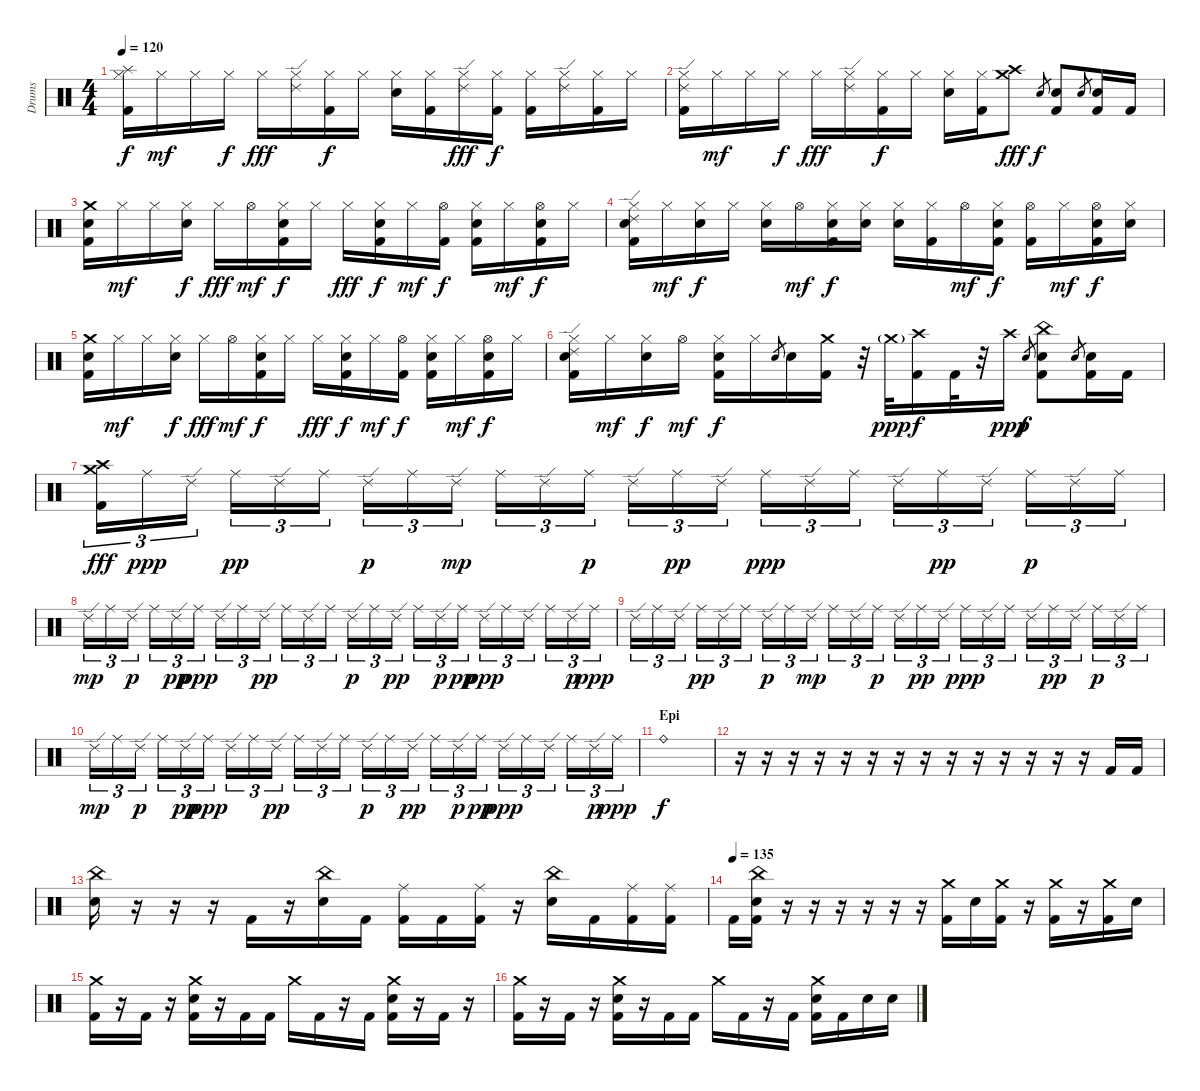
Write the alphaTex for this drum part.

\track ("Drums" "Drums") {instrument percussion}
\staff {score}
\articulation defaults
\ts (4 4)
\tempo 120
\clef neutral
\ks c
("Hi-Hat (closed)" "Splash (hit)" "Kick (hit) 2").16{dy f} "Hi-Hat (closed)".16{dy mf} "Hi-Hat (closed)".16 "Hi-Hat (closed)".16{dy f} "Hi-Hat (closed)".16{dy fff} ("Hi-Hat (closed)" "Ride (edge) 2").16 ("Hi-Hat (closed)" "Kick (hit) 2").16{dy f} "Hi-Hat (closed)".16 ("Hi-Hat (closed)" "Electric Snare (hit)").16 ("Hi-Hat (closed)" "Kick (hit) 2").16 ("Hi-Hat (closed)" "Ride (edge) 2").16{dy fff} ("Hi-Hat (closed)" "Kick (hit) 2").16{dy f} ("Hi-Hat (closed)" "Kick (hit) 2").16 ("Hi-Hat (closed)" "Ride (edge) 2").16 ("Hi-Hat (closed)" "Kick (hit) 2").16 "Hi-Hat (closed)".16 |
("Hi-Hat (closed)" "Ride (edge) 2" "Kick (hit) 2").16 "Hi-Hat (closed)".16{dy mf} "Hi-Hat (closed)".16 "Hi-Hat (closed)".16{dy f} "Hi-Hat (closed)".16{dy fff} ("Hi-Hat (closed)" "Ride (edge) 2").16 ("Hi-Hat (closed)" "Kick (hit) 2").16{dy f} "Hi-Hat (closed)".16 ("Hi-Hat (closed)" "Electric Snare (hit)").16 ("Hi-Hat (closed)" "Kick (hit) 2").16 ("Crash medium (hit)" "Crash high (hit)").8{dy fff} "Electric Snare (hit)".8{gr dy f} ("Electric Snare (hit)" "Kick (hit) 2").8 "Electric Snare (hit)".8{gr} ("Electric Snare (hit)" "Kick (hit) 2").16 "Kick (hit) 2".16 |
("Crash medium (hit)" "Electric Snare (hit)" "Kick (hit) 2").16 "Hi-Hat (closed)".16{dy mf} "Hi-Hat (closed)".16 ("Hi-Hat (closed)" "Electric Snare (hit)").16{dy f} "Hi-Hat (closed)".16{dy fff} "Hi-Hat (open)".16{dy mf} ("Hi-Hat (closed)" "Electric Snare (hit)" "Kick (hit) 2").16{dy f} "Hi-Hat (closed)".16 "Hi-Hat (closed)".16{dy fff} ("Hi-Hat (closed)" "Electric Snare (hit)" "Kick (hit) 2").16{dy f} "Hi-Hat (closed)".16{dy mf} ("Hi-Hat (open)" "Kick (hit) 2").16{dy f} ("Hi-Hat (closed)" "Electric Snare (hit)" "Kick (hit) 2").16 "Hi-Hat (closed)".16{dy mf} ("Hi-Hat (open)" "Electric Snare (hit)" "Kick (hit) 2").16{dy f} "Hi-Hat (closed)".16 |
("Hi-Hat (closed)" "Ride (edge) 2" "Electric Snare (hit)" "Kick (hit) 2").16 "Hi-Hat (closed)".16{dy mf} ("Hi-Hat (closed)" "Electric Snare (hit)").16{dy f} "Hi-Hat (closed)".16 ("Hi-Hat (closed)" "Electric Snare (hit)").16 "Hi-Hat (open)".16{dy mf} ("Hi-Hat (closed)" "Electric Snare (hit)" "Kick (hit) 2").16{dy f} ("Hi-Hat (closed)" "Electric Snare (hit)").16 ("Hi-Hat (closed)" "Electric Snare (hit)").16 ("Hi-Hat (closed)" "Kick (hit) 2").16 "Hi-Hat (open)".16{dy mf} ("Hi-Hat (closed)" "Electric Snare (hit)" "Kick (hit) 2").16{dy f} ("Hi-Hat (open)" "Kick (hit) 2").16 "Hi-Hat (closed)".16{dy mf} ("Hi-Hat (open)" "Electric Snare (hit)" "Kick (hit) 2").16{dy f} ("Hi-Hat (closed)" "Electric Snare (hit)").16 |
("Crash medium (hit)" "Electric Snare (hit)" "Kick (hit) 2").16 "Hi-Hat (closed)".16{dy mf} "Hi-Hat (closed)".16 ("Hi-Hat (closed)" "Electric Snare (hit)").16{dy f} "Hi-Hat (closed)".16{dy fff} "Hi-Hat (open)".16{dy mf} ("Hi-Hat (closed)" "Electric Snare (hit)" "Kick (hit) 2").16{dy f} "Hi-Hat (closed)".16 "Hi-Hat (closed)".16{dy fff} ("Hi-Hat (closed)" "Electric Snare (hit)" "Kick (hit) 2").16{dy f} "Hi-Hat (closed)".16{dy mf} ("Hi-Hat (open)" "Kick (hit) 2").16{dy f} ("Hi-Hat (closed)" "Electric Snare (hit)" "Kick (hit) 2").16 "Hi-Hat (closed)".16{dy mf} ("Hi-Hat (open)" "Electric Snare (hit)" "Kick (hit) 2").16{dy f} "Hi-Hat (closed)".16 |
("Hi-Hat (closed)" "Ride (edge) 2" "Electric Snare (hit)" "Kick (hit) 2").16 "Hi-Hat (closed)".16{dy mf} ("Hi-Hat (closed)" "Electric Snare (hit)").16{dy f} "Hi-Hat (open)".16{dy mf} ("Hi-Hat (closed)" "Electric Snare (hit)" "Kick (hit) 2").16{dy f} "Hi-Hat (closed)".16 "Electric Snare (hit)".8{gr} "Electric Snare (hit)".16 ("Crash medium (hit)" "Kick (hit) 2").16 r.32 "Crash medium (hit)"{g}.32{dy ppp} ("Crash high (hit)" "Kick (hit) 2").16{dy f} "Kick (hit) 2".32 r.32 "Crash high (hit)".16{dy ppp} "Electric Snare (hit)".8{gr dy f} ("China (hit)" "Electric Snare (hit)" "Kick (hit) 2").8 "Electric Snare (hit)".8{gr} ("Electric Snare (hit)" "Kick (hit) 2").16 "Kick (hit) 2".16 |
("Crash high (hit)" "Crash medium (hit)" "Kick (hit) 2").16{tu (3 2) dy fff} "Ride (middle)".16{tu (3 2) dy ppp} "Ride (edge) 2".16{tu (3 2)} "Ride (middle)".16{tu (3 2) dy pp} "Ride (edge) 2".16{tu (3 2)} "Ride (middle)".16{tu (3 2)} "Ride (edge) 2".16{tu (3 2) dy p} "Ride (middle)".16{tu (3 2)} "Ride (edge) 2".16{tu (3 2) dy mp} "Ride (middle)".16{tu (3 2)} "Ride (edge) 2".16{tu (3 2)} "Ride (middle)".16{tu (3 2) dy p} "Ride (edge) 2".16{tu (3 2)} "Ride (middle)".16{tu (3 2) dy pp} "Ride (edge) 2".16{tu (3 2)} "Ride (middle)".16{tu (3 2) dy ppp} "Ride (edge) 2".16{tu (3 2)} "Ride (middle)".16{tu (3 2)} "Ride (edge) 2".16{tu (3 2)} "Ride (middle)".16{tu (3 2) dy pp} "Ride (edge) 2".16{tu (3 2)} "Ride (middle)".16{tu (3 2) dy p} "Ride (edge) 2".16{tu (3 2)} "Ride (middle)".16{tu (3 2)} |
"Ride (edge) 2".16{tu (3 2) dy mp} "Ride (middle)".16{tu (3 2)} "Ride (edge) 2".16{tu (3 2) dy p} "Ride (middle)".16{tu (3 2)} "Ride (edge) 2".16{tu (3 2) dy pp} "Ride (middle)".16{tu (3 2) dy ppp} "Ride (edge) 2".16{tu (3 2)} "Ride (middle)".16{tu (3 2)} "Ride (edge) 2".16{tu (3 2) dy pp} "Ride (middle)".16{tu (3 2)} "Ride (edge) 2".16{tu (3 2)} "Ride (middle)".16{tu (3 2)} "Ride (edge) 2".16{tu (3 2) dy p} "Ride (middle)".16{tu (3 2)} "Ride (edge) 2".16{tu (3 2) dy pp} "Ride (middle)".16{tu (3 2)} "Ride (edge) 2".16{tu (3 2) dy p} "Ride (middle)".16{tu (3 2) dy pp} "Ride (edge) 2".16{tu (3 2) dy ppp} "Ride (middle)".16{tu (3 2)} "Ride (edge) 2".16{tu (3 2)} "Ride (middle)".16{tu (3 2)} "Ride (edge) 2".16{tu (3 2) dy p} "Ride (middle)".16{tu (3 2) dy ppp} |
"Ride (edge) 2".16{tu (3 2)} "Ride (middle)".16{tu (3 2)} "Ride (edge) 2".16{tu (3 2)} "Ride (middle)".16{tu (3 2) dy pp} "Ride (edge) 2".16{tu (3 2)} "Ride (middle)".16{tu (3 2)} "Ride (edge) 2".16{tu (3 2) dy p} "Ride (middle)".16{tu (3 2)} "Ride (edge) 2".16{tu (3 2) dy mp} "Ride (middle)".16{tu (3 2)} "Ride (edge) 2".16{tu (3 2)} "Ride (middle)".16{tu (3 2) dy p} "Ride (edge) 2".16{tu (3 2)} "Ride (middle)".16{tu (3 2) dy pp} "Ride (edge) 2".16{tu (3 2)} "Ride (middle)".16{tu (3 2) dy ppp} "Ride (edge) 2".16{tu (3 2)} "Ride (middle)".16{tu (3 2)} "Ride (edge) 2".16{tu (3 2)} "Ride (middle)".16{tu (3 2) dy pp} "Ride (edge) 2".16{tu (3 2)} "Ride (middle)".16{tu (3 2) dy p} "Ride (edge) 2".16{tu (3 2)} "Ride (middle)".16{tu (3 2)} |
"Ride (edge) 2".16{tu (3 2) dy mp} "Ride (middle)".16{tu (3 2)} "Ride (edge) 2".16{tu (3 2) dy p} "Ride (middle)".16{tu (3 2)} "Ride (edge) 2".16{tu (3 2) dy pp} "Ride (middle)".16{tu (3 2) dy ppp} "Ride (edge) 2".16{tu (3 2)} "Ride (middle)".16{tu (3 2)} "Ride (edge) 2".16{tu (3 2) dy pp} "Ride (middle)".16{tu (3 2)} "Ride (edge) 2".16{tu (3 2)} "Ride (middle)".16{tu (3 2)} "Ride (edge) 2".16{tu (3 2) dy p} "Ride (middle)".16{tu (3 2)} "Ride (edge) 2".16{tu (3 2) dy pp} "Ride (middle)".16{tu (3 2)} "Ride (edge) 2".16{tu (3 2) dy p} "Ride (middle)".16{tu (3 2) dy pp} "Ride (edge) 2".16{tu (3 2) dy ppp} "Ride (middle)".16{tu (3 2)} "Ride (edge) 2".16{tu (3 2)} "Ride (middle)".16{tu (3 2)} "Ride (edge) 2".16{tu (3 2) dy p} "Ride (middle)".16{tu (3 2) dy ppp} |
\section ("" "Epi")
"Ride (bell)".1{dy f} |
r.16 r.16 r.16 r.16 r.16 r.16 r.16 r.16 r.16 r.16 r.16 r.16 r.16 r.16 "Kick (hit) 2".16 "Kick (hit) 2".16 |
("China (hit)" "Electric Snare (hit)").16 r.16 r.16 r.16 "Kick (hit) 2".16 r.16 ("China (hit)" "Electric Snare (hit)").16 "Kick (hit) 2".16 ("Ride (middle)" "Kick (hit) 2").16 "Kick (hit) 2".16 ("Ride (middle)" "Kick (hit) 2").16 r.16 ("China (hit)" "Electric Snare (hit)").16 "Kick (hit) 2".16 ("Ride (middle)" "Kick (hit) 2").16 ("Ride (middle)" "Kick (hit) 2").16 |
\tempo (135)
"Kick (hit) 2".16 ("China (hit)" "Electric Snare (hit)" "Kick (hit) 2").16 r.16 r.16 r.16 r.16 r.16 r.16 ("Crash medium (hit)" "Kick (hit) 2").16 "Electric Snare (hit)".16 ("Crash medium (hit)" "Kick (hit) 2").16 r.16 ("Crash medium (hit)" "Kick (hit) 2").16 r.16 ("Crash medium (hit)" "Kick (hit) 2").16 "Electric Snare (hit)".16 |
("Crash medium (hit)" "Kick (hit) 2").16 r.16 "Kick (hit) 2".16 r.16 ("Crash medium (hit)" "Electric Snare (hit)" "Kick (hit) 2").16 r.16 "Kick (hit) 2".16 "Kick (hit) 2".16 "Crash medium (hit)".16 "Kick (hit) 2".16 r.16 "Kick (hit) 2".16 ("Crash medium (hit)" "Electric Snare (hit)" "Kick (hit) 2").16 r.16 "Kick (hit) 2".16 r.16 |
("Crash medium (hit)" "Kick (hit) 2").16 r.16 "Kick (hit) 2".16 r.16 ("Crash medium (hit)" "Electric Snare (hit)" "Kick (hit) 2").16 r.16 "Kick (hit) 2".16 "Kick (hit) 2".16 "Crash medium (hit)".16 "Kick (hit) 2".16 r.16 "Kick (hit) 2".16 ("Crash medium (hit)" "Electric Snare (hit)" "Kick (hit) 2").16 "Kick (hit) 2".16 "Electric Snare (hit)".16 "Electric Snare (hit)".16
